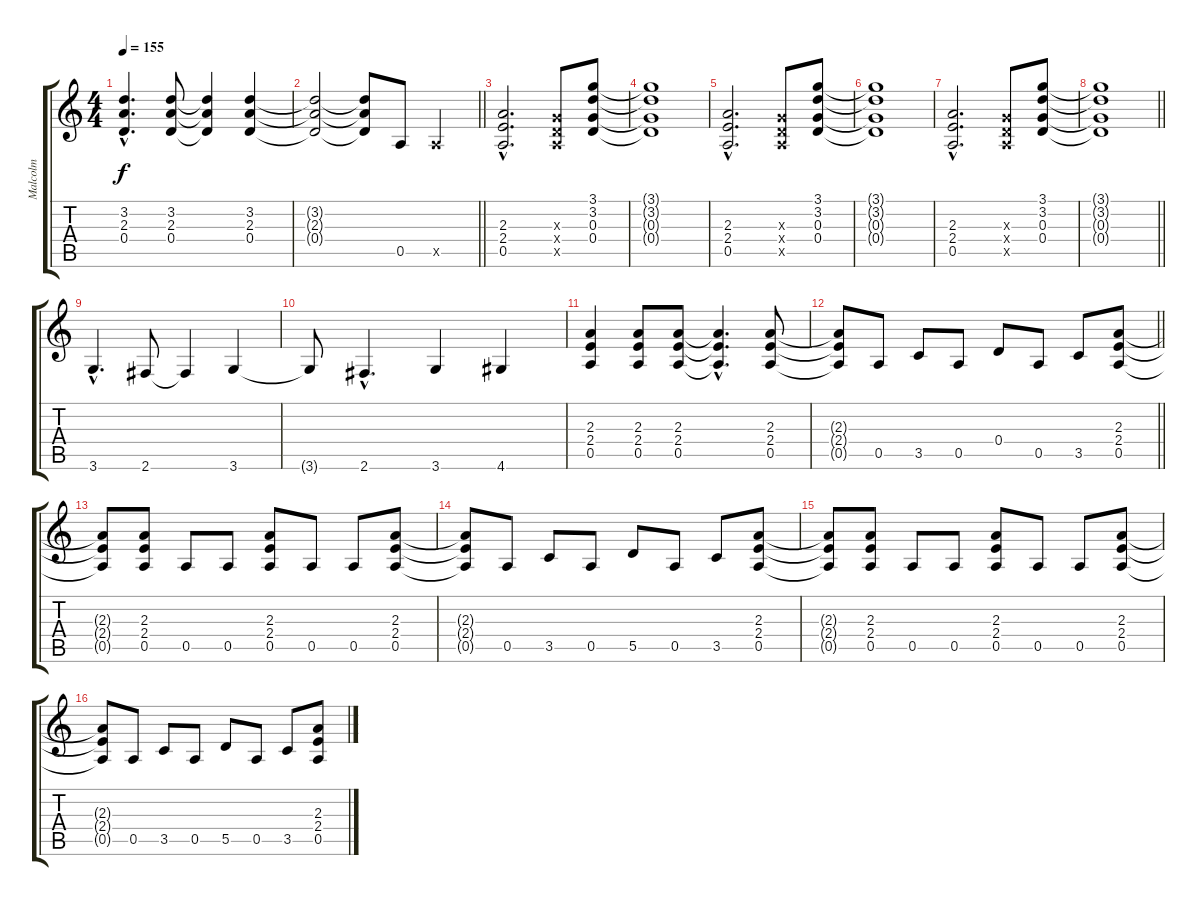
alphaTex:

\track ("Malcolm" "Malcolm") {instrument overdrivenguitar}
\staff {score tabs}
\tuning (E4 B3 G3 D3 A2 E2) {hide}
\ts (4 4)
\tempo 155
\clef g2
\ks c
(3.2{hac} 2.3{hac} 0.4{hac}).4{d dy f} (3.2 2.3 0.4).8 (3.2{t} 2.3{t} 0.4{t}).4 (3.2 2.3 0.4).4 |
\barLineRight lightlight
(3.2{t} 2.3{t} 0.4{t}).2 (3.2{t} 2.3{t} 0.4{t}).8 0.5.8 0.5{x}.4 |
(2.3{hac} 2.4{hac} 0.5{hac}).2{d} (0.3{x} 0.4{x} 0.5{x}).8 (3.1 3.2 0.3 0.4).8 |
(3.1{t} 3.2{t} 0.3{t} 0.4{t}).1 |
(2.3{hac} 2.4{hac} 0.5{hac}).2{d} (0.3{x} 0.4{x} 0.5{x}).8 (3.1 3.2 0.3 0.4).8 |
(3.1{t} 3.2{t} 0.3{t} 0.4{t}).1 |
(2.3{hac} 2.4{hac} 0.5{hac}).2{d} (0.3{x} 0.4{x} 0.5{x}).8 (3.1 3.2 0.3 0.4).8 |
\barLineRight lightlight
(3.1{t} 3.2{t} 0.3{t} 0.4{t}).1 |
3.6{hac}.4{d} 2.6.8 2.6{t}.4 3.6.4 |
3.6{t}.8 2.6{hac}.4{d} 3.6.4 4.6.4 |
(2.3 2.4 0.5).4 (2.3 2.4 0.5).8 (2.3 2.4 0.5).8 (2.3{hac t} 2.4{hac t} 0.5{hac t}).4{d} (2.3 2.4 0.5).8 |
\barLineRight lightlight
(2.3{t} 2.4{t} 0.5{t}).8 0.5.8 3.5.8 0.5.8 0.4.8 0.5.8 3.5.8 (2.3 2.4 0.5).8 |
(2.3{t} 2.4{t} 0.5{t}).8 (2.3 2.4 0.5).8 0.5.8 0.5.8 (2.3 2.4 0.5).8 0.5.8 0.5.8 (2.3 2.4 0.5).8 |
(2.3{t} 2.4{t} 0.5{t}).8 0.5.8 3.5.8 0.5.8 5.5.8 0.5.8 3.5.8 (2.3 2.4 0.5).8 |
(2.3{t} 2.4{t} 0.5{t}).8 (2.3 2.4 0.5).8 0.5.8 0.5.8 (2.3 2.4 0.5).8 0.5.8 0.5.8 (2.3 2.4 0.5).8 |
(2.3{t} 2.4{t} 0.5{t}).8 0.5.8 3.5.8 0.5.8 5.5.8 0.5.8 3.5.8 (2.3 2.4 0.5).8
